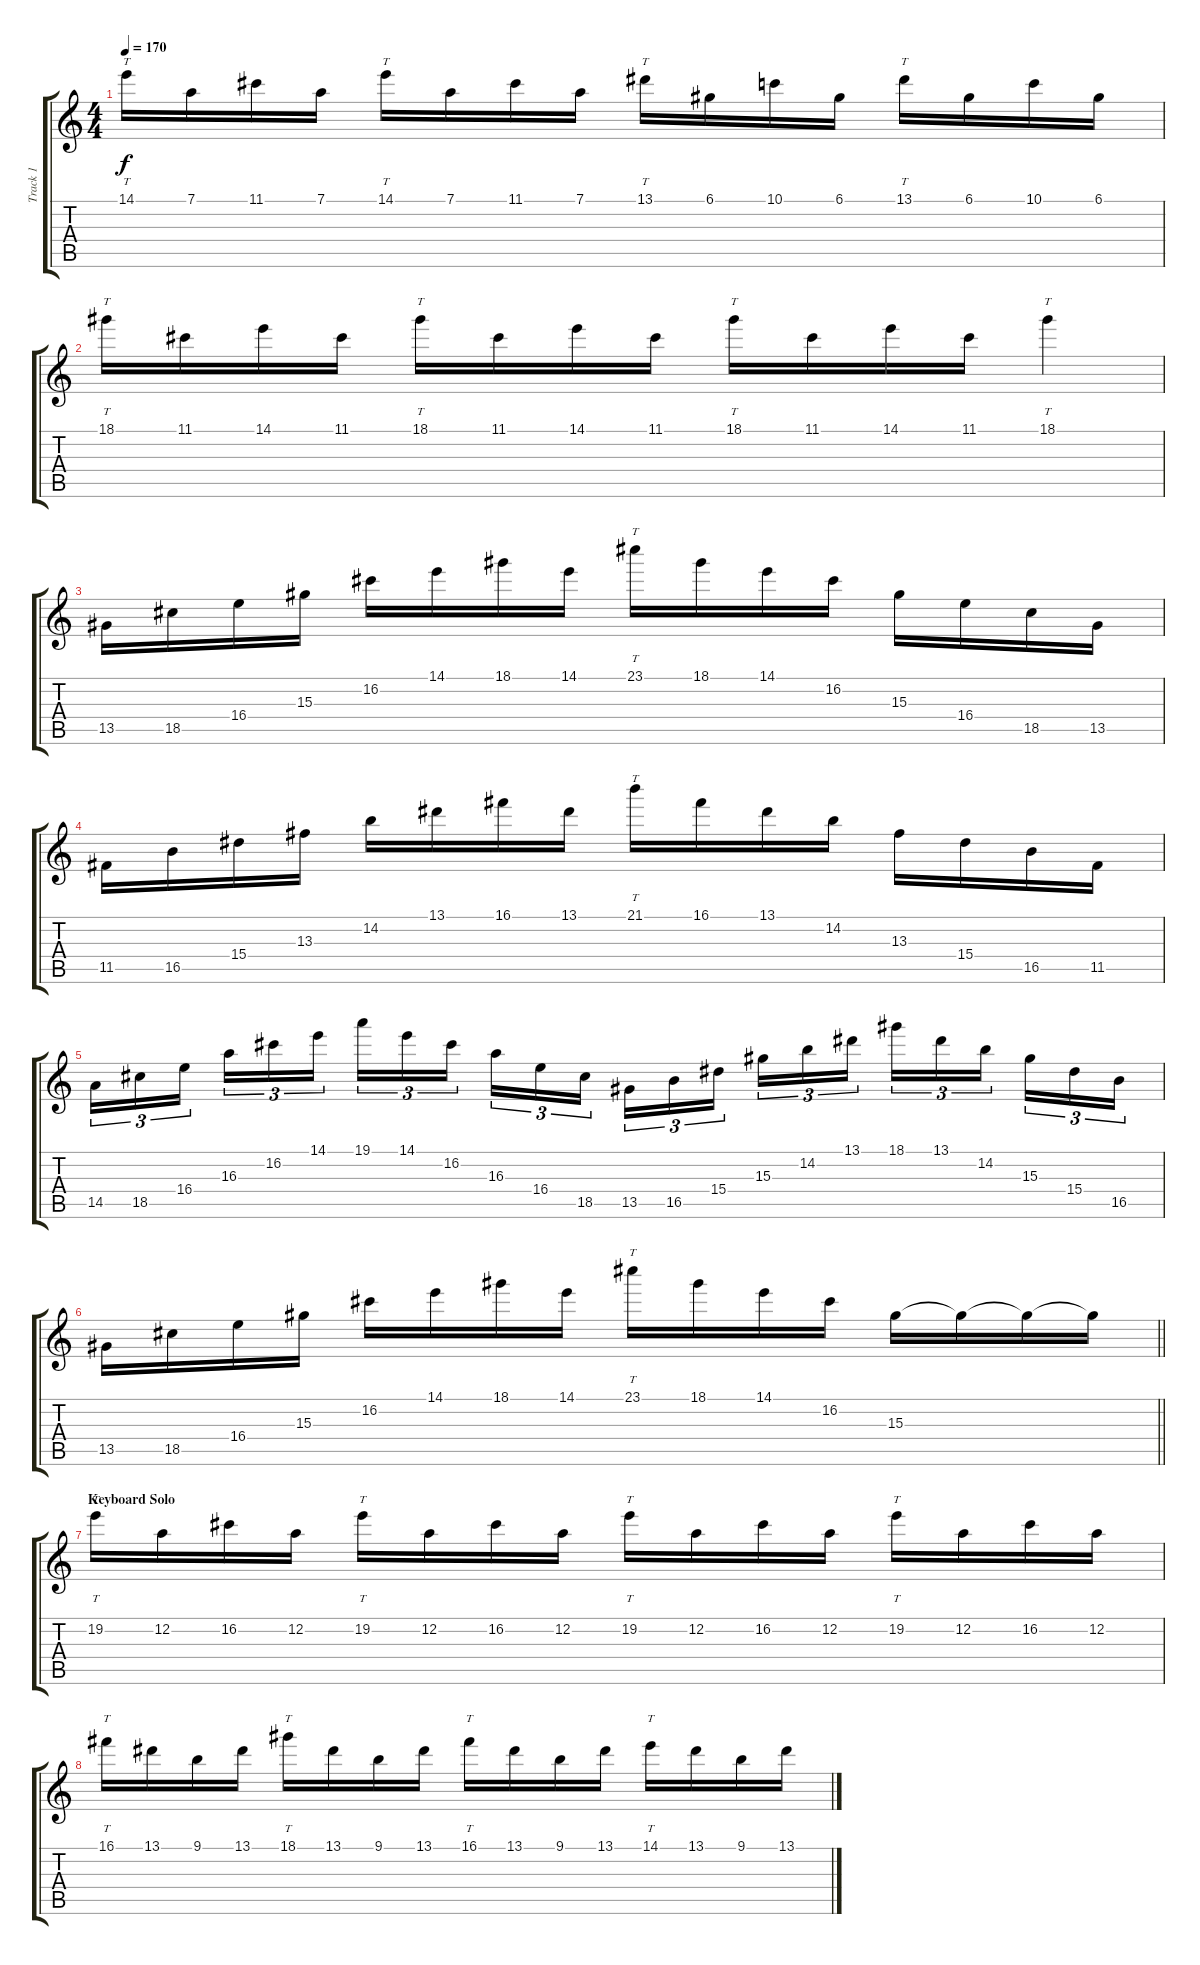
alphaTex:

\track ("Track 1" "Track 1") {instrument distortionguitar}
\staff {score tabs}
\tuning (D4 A3 F3 C3 G2 D2) {hide}
\ts (4 4)
\tempo 170
\clef g2
\ks c
14.1.16{tt dy f} 7.1.16 11.1.16 7.1.16 14.1.16{tt} 7.1.16 11.1.16 7.1.16 13.1.16{tt} 6.1.16 10.1.16 6.1.16 13.1.16{tt} 6.1.16 10.1.16 6.1.16 |
18.1.16{tt} 11.1.16 14.1.16 11.1.16 18.1.16{tt} 11.1.16 14.1.16 11.1.16 18.1.16{tt} 11.1.16 14.1.16 11.1.16 18.1.4{tt} |
13.5.16 18.5.16 16.4.16 15.3.16 16.2.16 14.1.16 18.1.16 14.1.16 23.1.16{tt} 18.1.16 14.1.16 16.2.16 15.3.16 16.4.16 18.5.16 13.5.16 |
11.5.16 16.5.16 15.4.16 13.3.16 14.2.16 13.1.16 16.1.16 13.1.16 21.1.16{tt} 16.1.16 13.1.16 14.2.16 13.3.16 15.4.16 16.5.16 11.5.16 |
14.5.16{tu (3 2)} 18.5.16{tu (3 2)} 16.4.16{tu (3 2) beam splitsecondary} 16.3.16{tu (3 2)} 16.2.16{tu (3 2)} 14.1.16{tu (3 2)} 19.1.16{tu (3 2)} 14.1.16{tu (3 2)} 16.2.16{tu (3 2) beam splitsecondary} 16.3.16{tu (3 2)} 16.4.16{tu (3 2)} 18.5.16{tu (3 2)} 13.5.16{tu (3 2)} 16.5.16{tu (3 2)} 15.4.16{tu (3 2) beam splitsecondary} 15.3.16{tu (3 2)} 14.2.16{tu (3 2)} 13.1.16{tu (3 2)} 18.1.16{tu (3 2)} 13.1.16{tu (3 2)} 14.2.16{tu (3 2) beam splitsecondary} 15.3.16{tu (3 2)} 15.4.16{tu (3 2)} 16.5.16{tu (3 2)} |
\barLineRight lightlight
13.5.16 18.5.16 16.4.16 15.3.16 16.2.16 14.1.16 18.1.16 14.1.16 23.1.16{tt} 18.1.16 14.1.16 16.2.16 15.3.16 15.3{t}.16 15.3{t}.16 15.3{t}.16 |
\section ("" "Keyboard Solo")
19.2.16{tt} 12.2.16 16.2.16 12.2.16 19.2.16{tt} 12.2.16 16.2.16 12.2.16 19.2.16{tt} 12.2.16 16.2.16 12.2.16 19.2.16{tt} 12.2.16 16.2.16 12.2.16 |
16.1.16{tt} 13.1.16 9.1.16 13.1.16 18.1.16{tt} 13.1.16 9.1.16 13.1.16 16.1.16{tt} 13.1.16 9.1.16 13.1.16 14.1.16{tt} 13.1.16 9.1.16 13.1.16
